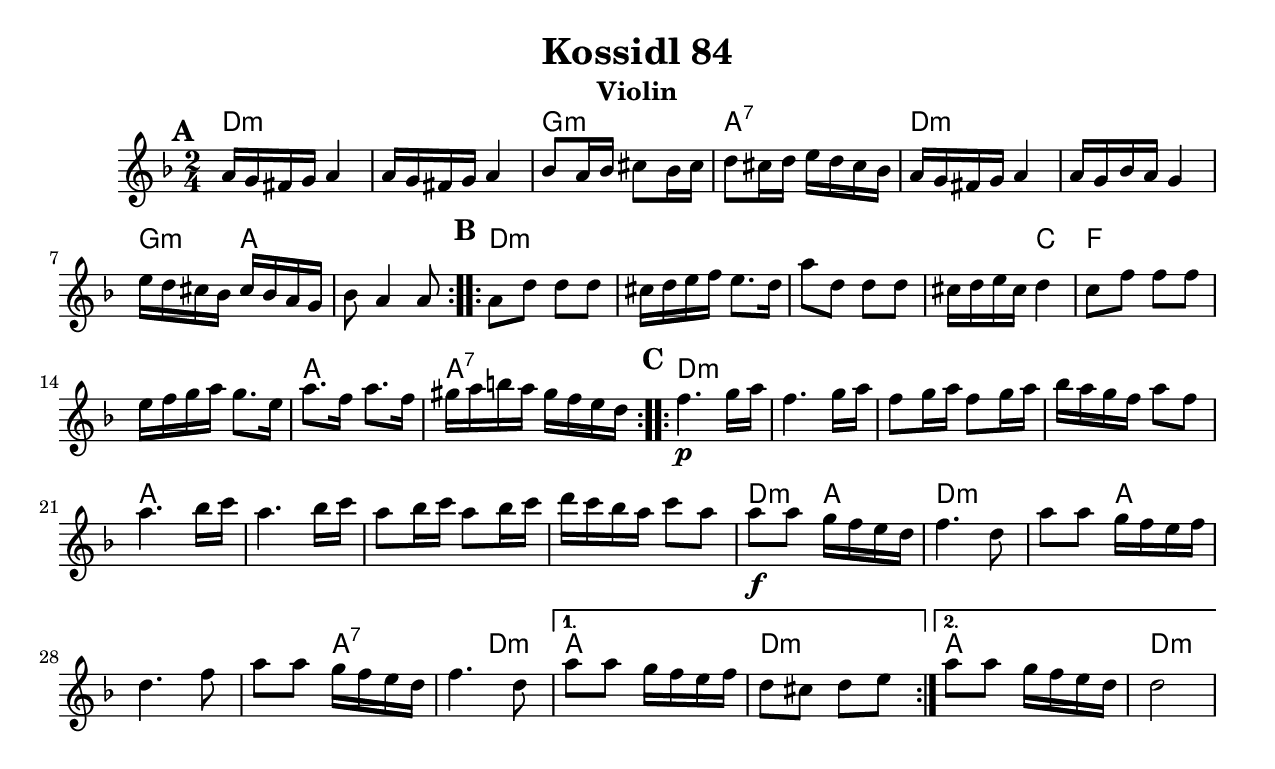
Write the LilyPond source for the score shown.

\version "2.18.0"
\language "english"

\paper{
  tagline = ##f
  print-all-headers = ##t
  #(set-paper-size "letter")
}

date = #(strftime "%d-%m-%Y" (localtime (current-time)))

%\markup{ \italic{ " Updated " \date  }  }



melody = \relative c' {
  \clef treble

  \key d \minor
  \time 2/4
  \set Score.markFormatter = #format-mark-box-alphabet
  %\partial 16*3 a16 d f   %lead in notes

  \repeat volta 2{
  \mark \default
    a'16 g fs g a4
    a16 g fs g a4
    bf8 a16 bf cs8 bf16 cs
    d8 cs16 d e d cs bf

    a16 g fs g a4
    a16 g bf a g4
    e'16 d cs bf cs bf a g
    bf8 a4 a8
  }

  \repeat volta 2{
  \mark \default
    a8 d d d
    cs16 d e f e8. d16
    a'8 d,  d d
    cs16 d e cs d4

    c8 f f f
    e16 f g a g8. e16
    a8. f16 a8. f16
    gs16 a b a gs f e d
  }

  \repeat volta 2{
  \mark \default
    f4.\p  g16 a
    f4. g16 a
    f8 g16 a f8 g16 a
    bf16 a g f a8 f

    a4. bf16 c
    a4. bf16 c
    a8 bf16 c a8 bf16 c
    d16 c bf a c8 a


    a8\f a g16 f e d
    f4. d8
    a'8 a g16 f e f
    d4. f8

    a8 a g16 f e d
    f4. d8
  }

  \alternative {
    {
      a'8 a g16 f e f
      d8 cs d e
    }{
      a8 a g16 f e d
      d2
    }
  }

}

harmonies = \chordmode {
  d2*2:m %r2
  g2:m
  a2:7
  d2*2:m %r2
  g4:m a4*3 %r2
  %b
  d4*7:m %r4*5
  c4
  f2*2 % r2
  a2
  a2:7
  %c
  d2*4:m %r2*3
  a2*4
  %r2*3
  d4:m a4
  d4*3:m
  %r4
  a4*4
  %r4*3
  a2:7
  d4:m
  a2
  d2:m
  a2
  d2:m

  %{ old chords
    revised 8.16.11
  d2:m
  r4*2 g4:m a4 d2:m  d2:m r4 g4:m
  r2 a2

  %b section
  d2:m  r4*5 c4 f2
  r2 a2:7 r2

  %c section
  d2:m  r2*3
  a2:7
  r2*3
  d2:m
  r2*5
  a2:7
  d2:m
  a2:7
  d2:m
  %}
}

\score {
  <<
    \new ChordNames {
      \set chordChanges = ##f
      \harmonies
    }
    \new Staff
    \melody
  >>
  \header{
    title= "Kossidl 84"
instrument= "Violin"
    arranger=""
  }
  \layout{indent = 1.0\cm}
  \midi{
    \tempo 4 = 120
  }
}
